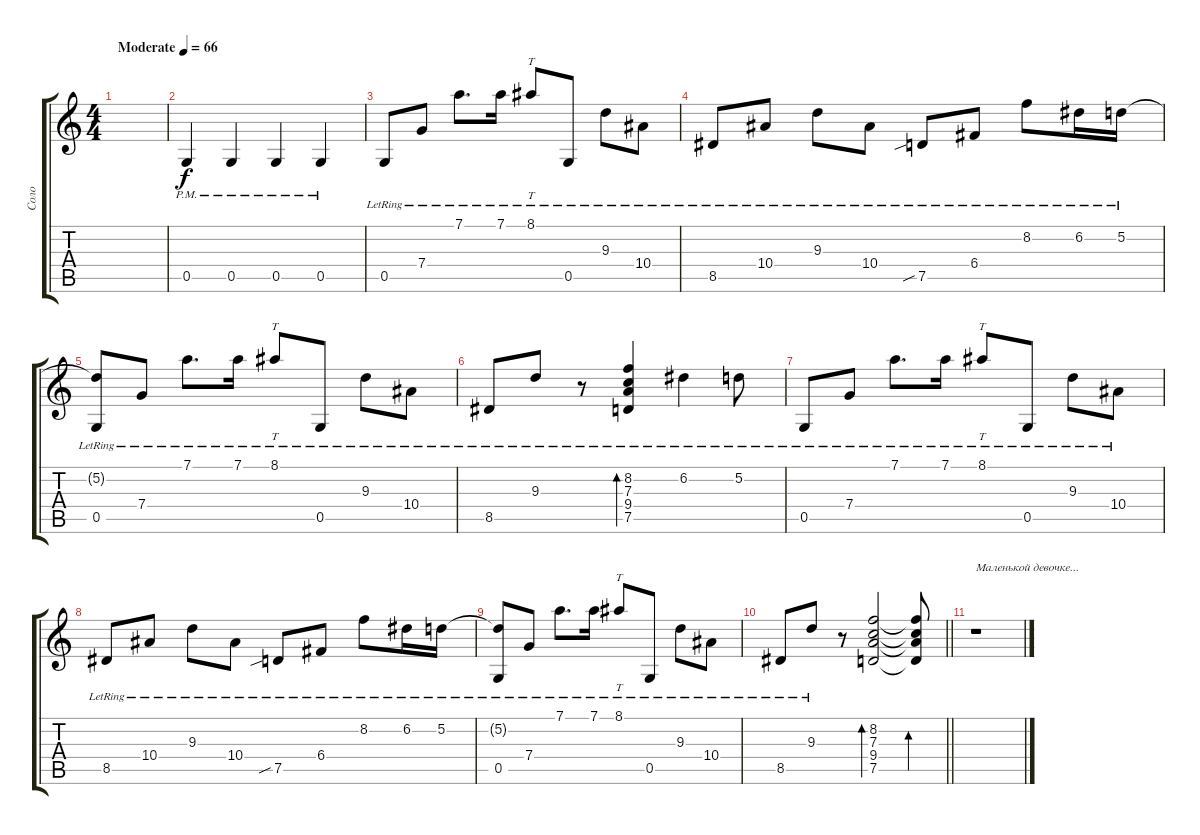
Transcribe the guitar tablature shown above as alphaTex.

\track ("Соло" "Соло") {instrument acousticguitarsteel}
\staff {score tabs}
\tuning (D4 A3 F3 C3 G2 D2) {hide}
\ts (4 4)
\tempo (66 "Moderate")
\clef g2
\ks c
|
0.5{pm}.4 0.5{pm}.4 0.5{pm}.4 0.5{pm}.4 |
0.5{lr}.8{dy f} 7.4{lr}.8 7.1{lr}.8{d} 7.1{lr}.16 8.1{lr}.8{tt} 0.5{lr}.8 9.3{lr}.8 10.4{lr}.8 |
8.5{lr}.8 10.4{lr}.8 9.3{lr}.8 10.4{lr}.8 7.5{sib lr}.8 6.4{lr}.8 8.2{lr}.8 6.2{lr}.16 5.2{lr}.16 |
(5.2{t} 0.5{lr}).8 7.4{lr}.8 7.1{lr}.8{d} 7.1{lr}.16 8.1{lr}.8{tt} 0.5{lr}.8 9.3{lr}.8 10.4{lr}.8 |
8.5{lr}.8 9.3{lr}.8 r.8 (8.2{lr} 7.3{lr} 9.4{lr} 7.5{lr}).4{bd 120} 6.2{lr}.4 5.2{lr}.8 |
0.5{lr}.8 7.4{lr}.8 7.1{lr}.8{d} 7.1{lr}.16 8.1{lr}.8{tt} 0.5{lr}.8 9.3{lr}.8 10.4{lr}.8 |
8.5{lr}.8 10.4{lr}.8 9.3{lr}.8 10.4{lr}.8 7.5{sib lr}.8 6.4{lr}.8 8.2{lr}.8 6.2{lr}.16 5.2{lr}.16 |
(5.2{t} 0.5{lr}).8 7.4{lr}.8 7.1{lr}.8{d} 7.1{lr}.16 8.1{lr}.8{tt} 0.5{lr}.8 9.3{lr}.8 10.4{lr}.8 |
\barLineRight lightlight
8.5{lr}.8 9.3{lr}.8 r.8 (8.2 7.3 9.4 7.5).2{bd 120} (8.2{t} 7.3{t} 9.4{t} 7.5{t}).8{bd 120} |
r.1{txt "Маленькой девочке..."}
